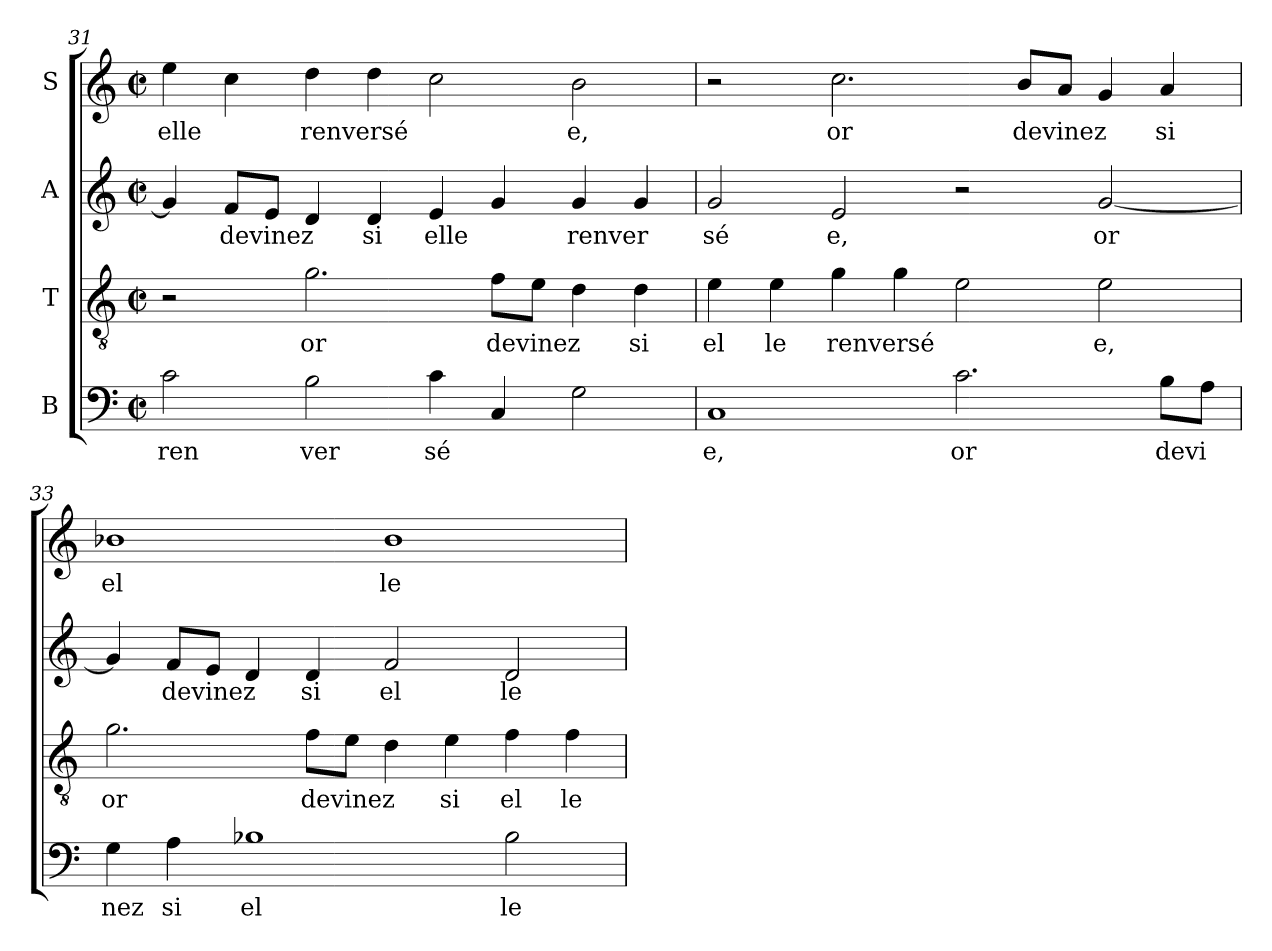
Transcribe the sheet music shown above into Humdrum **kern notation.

**kern	**text	**kern	**text	**kern	**text	**kern	**text
*part4	*part4	*part3	*part3	*part2	*part2	*part1	*part1
*staff4	*staff4	*staff3	*staff3	*staff2	*staff2	*staff1	*staff1
*I"B	*	*I"T	*	*I"A	*	*I"S	*
*clefF4	*	*clefGv2	*	*clefG2	*	*clefG2	*
*k[]	*	*k[]	*	*k[]	*	*k[]	*
*C:	*	*C:	*	*C:	*	*C:	*
*M2/2	*	*M2/2	*	*M2/2	*	*M2/2	*
*met(c|)	*	*met(c|)	*	*met(c|)	*	*met(c|)	*
=31	=31	=31	=31	=31	=31	=31	=31
!	!LO:LY:b:cj	!	!	!	!LO:LY:b:cj	!	!LO:LY:b:cj
2c\	ren	2r	.	4g/]	.	4ee\	elle
!	!	!	!	!	!LO:LY:b:cj	!	!LO:LY:b:cj
.	.	.	.	8f/L	devinez	4cc\	.
!	!	!	!	!	!LO:LY:b:cj	!	!
.	.	.	.	8e/J	.	.	.
!	!LO:LY:b:cj	!	!LO:LY:b:cj	!	!LO:LY:b:cj	!	!LO:LY:b:cj
2B\	ver	2.g\	or	4d/	.	4dd\	renversé
!	!	!	!	!	!LO:LY:b:cj	!	!LO:LY:b:cj
.	.	.	.	4d/	si	4dd\	.
!	!LO:LY:b:cj	!	!	!	!LO:LY:b:cj	!	!LO:LY:b:cj
4c\	sé	.	.	4e/	elle	2cc\	.
!	!LO:LY:b:cj	!	!LO:LY:b:cj	!	!LO:LY:b:cj	!	!
4C/	.	8f\L	devinez	4g/	.	.	.
!	!	!	!LO:LY:b:cj	!	!	!	!
.	.	8e\J	.	.	.	.	.
!	!LO:LY:b:cj	!	!LO:LY:b:cj	!	!LO:LY:b:cj	!	!LO:LY:b:cj
2G\	.	4d\	.	4g/	renver-	2b\	e,
!	!	!	!LO:LY:b:cj	!	!LO:LY:b:cj	!	!
.	.	4d\	si	4g/	--	.	.
!!LO:LB:g=z
=32	=32	=32	=32	=32	=32	=32	=32
!	!LO:LY:b:cj	!	!LO:LY:b:cj	!	!LO:LY:b:cj	!	!
1C	e,	4e\	el	2g/	-sé	2r	.
!	!	!	!LO:LY:b:cj	!	!	!	!
.	.	4e\	le	.	.	.	.
!	!	!	!LO:LY:b:cj	!	!LO:LY:b:cj	!	!LO:LY:b:cj
.	.	4g\	renversé	2e/	e,	2.cc\	or
!	!	!	!LO:LY:b:cj	!	!	!	!
.	.	4g\	.	.	.	.	.
!	!LO:LY:b:cj	!	!LO:LY:b:cj	!	!	!	!
2.c\	or	2e\	.	2r	.	.	.
!	!	!	!	!	!	!	!LO:LY:b:cj
.	.	.	.	.	.	8b/L	devinez
!	!	!	!	!	!	!	!LO:LY:b:cj
.	.	.	.	.	.	8a/J	.
!	!	!	!LO:LY:b:cj	!	!LO:LY:b:cj	!	!LO:LY:b:cj
.	.	2e\	e,	[<2g/	or	4g/	.
!	!LO:LY:b:cj	!	!	!	!	!	!LO:LY:b:cj
8B\L	devi	.	.	.	.	4a/	si
!	!LO:LY:b:cj	!	!	!	!	!	!
8A\J	.	.	.	.	.	.	.
=33	=33	=33	=33	=33	=33	=33	=33
!	!LO:LY:b:cj	!	!LO:LY:b:cj	!	!LO:LY:b:cj	!	!LO:LY:b:cj
4G\	nez	2.g\	or	4g/]	.	1b-X	el
!	!LO:LY:b:cj	!	!	!	!LO:LY:b:cj	!	!
4A\	si	.	.	8f/L	devinez	.	.
!	!	!	!	!	!LO:LY:b:cj	!	!
.	.	.	.	8e/J	.	.	.
!	!LO:LY:b:cj	!	!	!	!LO:LY:b:cj	!	!
1B-X	el	.	.	4d/	.	.	.
!	!	!	!LO:LY:b:cj	!	!LO:LY:b:cj	!	!
.	.	8f\L	devinez	4d/	si	.	.
!	!	!	!LO:LY:b:cj	!	!	!	!
.	.	8e\J	.	.	.	.	.
!	!	!	!LO:LY:b:cj	!	!LO:LY:b:cj	!	!LO:LY:b:cj
.	.	4d\	.	2f/	el	1b-	le
!	!	!	!LO:LY:b:cj	!	!	!	!
.	.	4e\	si	.	.	.	.
!	!LO:LY:b:cj	!	!LO:LY:b:cj	!	!LO:LY:b:cj	!	!
2B-\	le	4f\	el	2d/	le	.	.
!	!	!	!LO:LY:b:cj	!	!	!	!
.	.	4f\	le	.	.	.	.
=	=	=	=	=	=	=	=
*-	*-	*-	*-	*-	*-	*-	*-
